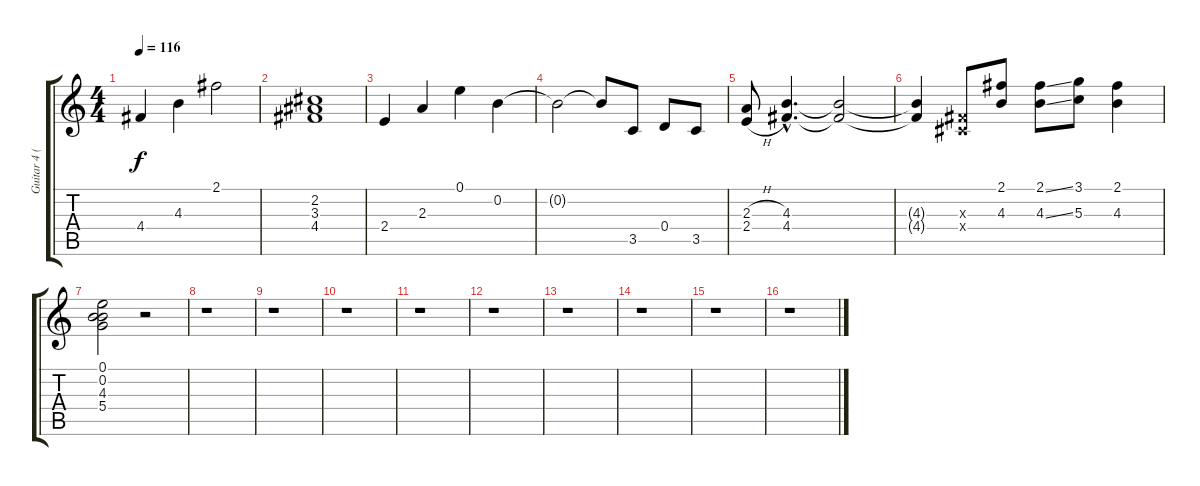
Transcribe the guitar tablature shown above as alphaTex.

\track ("Guitar 4 (Clean)" "Guitar 4 (") {instrument acousticguitarsteel}
\staff {score tabs}
\tuning (E4 B3 G3 D3 A2 E2) {hide}
\ts (4 4)
\tempo 116
\clef g2
\ks c
4.4.4{dy f} 4.3.4 2.1.2 |
(2.2 3.3 4.4).1 |
2.4.4 2.3.4 0.1.4 0.2.4 |
0.2{t}.2 0.2{t}.8 3.5.8 0.4.8 3.5.8 |
(2.3{h} 2.4{h}).8 (4.3{hac} 4.4{hac}).4{d} (4.3{t} 4.4{t}).2 |
(4.3{t} 4.4{t}).4 (-1.3{x} -1.4{x}).8 (2.1 4.3).8 (2.1{ss} 4.3{ss}).8 (3.1 5.3).8 (2.1 4.3).4 |
(0.1 0.2 4.3 5.4).2 r.2 |
r.1 |
r.1 |
r.1 |
r.1 |
r.1 |
r.1 |
r.1 |
r.1 |
r.1
